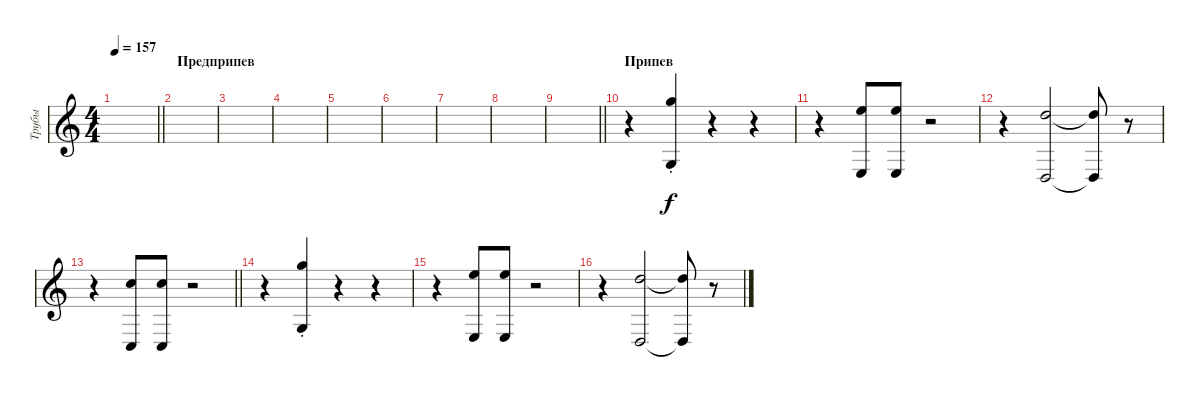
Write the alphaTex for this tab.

\track ("Трубы" "Трубы") {instrument brasssection}
\staff {score}
\tuning (E4 B3 G3 D3 A2 E2) {hide}
\ts (4 4)
\tempo 157
\clef g2
\barLineRight lightlight
\ks c
|
\section ("" "Предприпев")
|
|
|
|
|
|
|
\barLineRight lightlight
|
\section ("" "Припев")
r.4 (15.1{st} 10.5{st}).4 r.4 r.4 |
r.4 (12.1 7.5).8 (12.1 7.5).8 r.2 |
r.4 (10.1 5.5).2 (10.1{t} 5.5{t}).8 r.8 |
\barLineRight lightlight
r.4 (8.1 3.5).8 (8.1 3.5).8 r.2 |
r.4 (15.1{st} 10.5{st}).4 r.4 r.4 |
r.4 (12.1 7.5).8 (12.1 7.5).8 r.2 |
r.4 (10.1 5.5).2 (10.1{t} 5.5{t}).8 r.8
